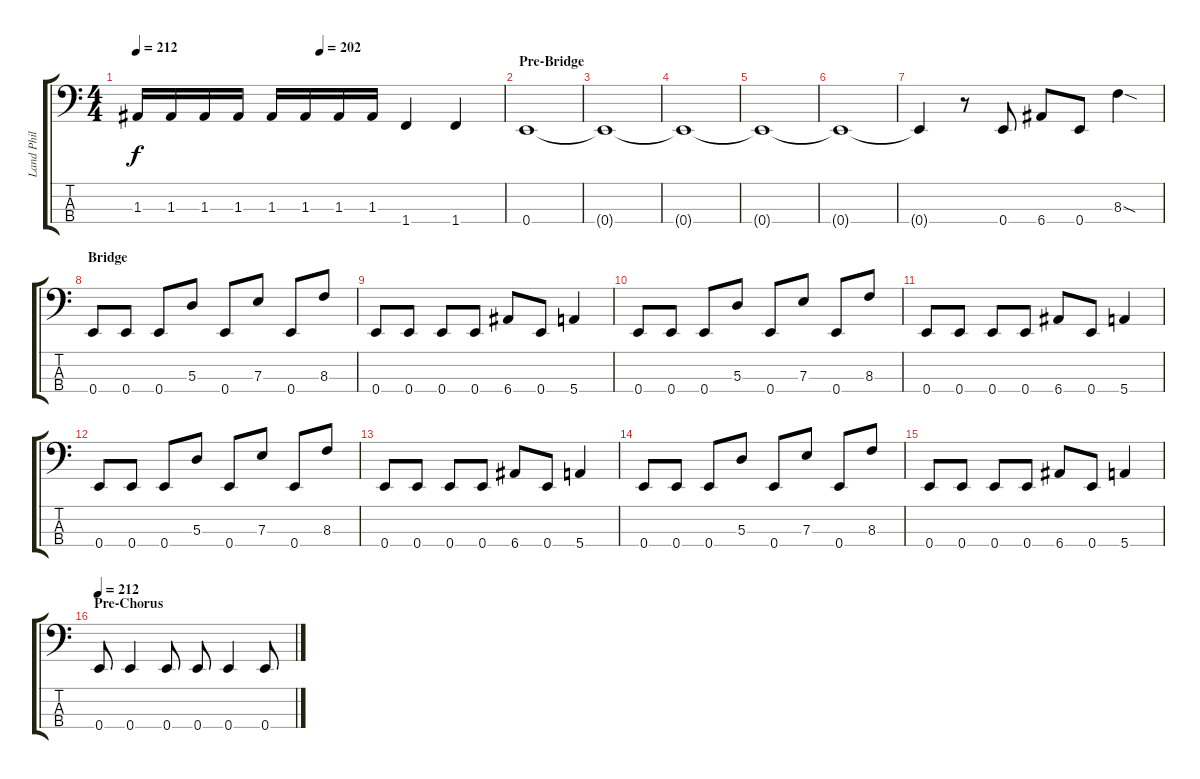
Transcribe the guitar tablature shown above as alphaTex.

\track ("Land Phil" "Land Phil") {instrument electricbassfinger}
\staff {score tabs}
\tuning (G2 D2 A1 E1) {hide}
\ts (4 4)
\tempo 212
\tempo (202 0.5)
\clef f4
\ks c
1.3.16{dy f} 1.3.16 1.3.16 1.3.16 1.3.16 1.3.16 1.3.16 1.3.16 1.4.4 1.4.4 |
\section ("" "Pre-Bridge")
0.4.1 |
0.4{t}.1 |
0.4{t}.1 |
0.4{t}.1 |
0.4{t}.1 |
0.4{t}.4 r.8 0.4.8 6.4.8 0.4.8 8.3{sod}.4 |
\section ("" "Bridge")
0.4.8 0.4.8 0.4.8 5.3.8 0.4.8 7.3.8 0.4.8 8.3.8 |
0.4.8 0.4.8 0.4.8 0.4.8 6.4.8 0.4.8 5.4.4 |
0.4.8 0.4.8 0.4.8 5.3.8 0.4.8 7.3.8 0.4.8 8.3.8 |
0.4.8 0.4.8 0.4.8 0.4.8 6.4.8 0.4.8 5.4.4 |
0.4.8 0.4.8 0.4.8 5.3.8 0.4.8 7.3.8 0.4.8 8.3.8 |
0.4.8 0.4.8 0.4.8 0.4.8 6.4.8 0.4.8 5.4.4 |
0.4.8 0.4.8 0.4.8 5.3.8 0.4.8 7.3.8 0.4.8 8.3.8 |
0.4.8 0.4.8 0.4.8 0.4.8 6.4.8 0.4.8 5.4.4 |
\section ("" "Pre-Chorus")
\tempo 212
0.4.8 0.4.4 0.4.8 0.4.8 0.4.4 0.4.8
